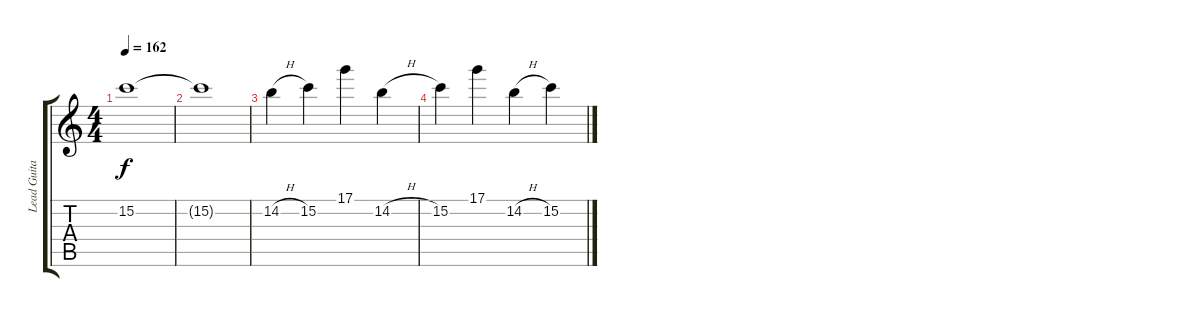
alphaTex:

\track ("Lead Guitar" "Lead Guita") {instrument distortionguitar}
\staff {score tabs}
\tuning (D4 A3 F3 C3 G2 C2) {hide}
\ts (4 4)
\tempo 162
\clef g2
\ks c
15.2.1{dy f} |
15.2{t}.1 |
14.2{h}.4 15.2.4 17.1.4 14.2{h}.4 |
15.2.4 17.1.4 14.2{h}.4 15.2.4
